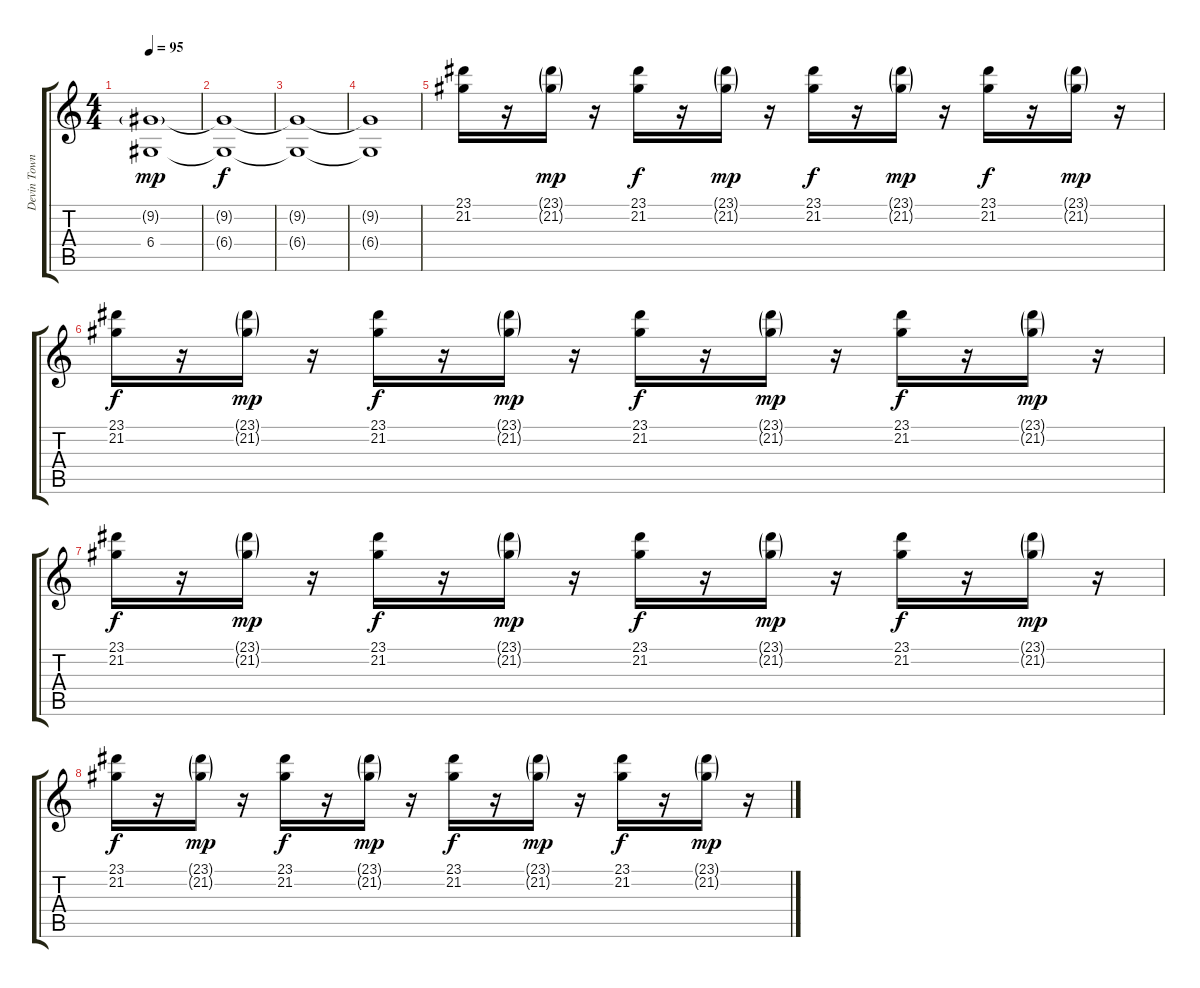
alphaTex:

\track ("Devin Townsend (Synthetiser)" "Devin Town") {instrument stringensemble1}
\staff {score tabs}
\tuning (E4 B3 G3 D3 A2 E2) {hide}
\ts (4 4)
\tempo 95
\clef g2
\ks c
(9.2{g} 6.4).1{dy mp volume 10 instrument stringensemble1} |
(9.2{t} 6.4{t}).1{dy f} |
(9.2{t} 6.4{t}).1 |
(9.2{t} 6.4{t}).1 |
(23.1 21.2).16 r.16 (23.1{g} 21.2{g}).16{dy mp} r.16 (23.1 21.2).16{dy f} r.16 (23.1{g} 21.2{g}).16{dy mp} r.16 (23.1 21.2).16{dy f} r.16 (23.1{g} 21.2{g}).16{dy mp} r.16 (23.1 21.2).16{dy f} r.16 (23.1{g} 21.2{g}).16{dy mp} r.16 |
(23.1 21.2).16{dy f} r.16 (23.1{g} 21.2{g}).16{dy mp} r.16 (23.1 21.2).16{dy f} r.16 (23.1{g} 21.2{g}).16{dy mp} r.16 (23.1 21.2).16{dy f} r.16 (23.1{g} 21.2{g}).16{dy mp} r.16 (23.1 21.2).16{dy f} r.16 (23.1{g} 21.2{g}).16{dy mp} r.16 |
(23.1 21.2).16{dy f} r.16 (23.1{g} 21.2{g}).16{dy mp} r.16 (23.1 21.2).16{dy f} r.16 (23.1{g} 21.2{g}).16{dy mp} r.16 (23.1 21.2).16{dy f} r.16 (23.1{g} 21.2{g}).16{dy mp} r.16 (23.1 21.2).16{dy f} r.16 (23.1{g} 21.2{g}).16{dy mp} r.16 |
(23.1 21.2).16{dy f} r.16 (23.1{g} 21.2{g}).16{dy mp} r.16 (23.1 21.2).16{dy f} r.16 (23.1{g} 21.2{g}).16{dy mp} r.16 (23.1 21.2).16{dy f} r.16 (23.1{g} 21.2{g}).16{dy mp} r.16 (23.1 21.2).16{dy f} r.16 (23.1{g} 21.2{g}).16{dy mp} r.16
